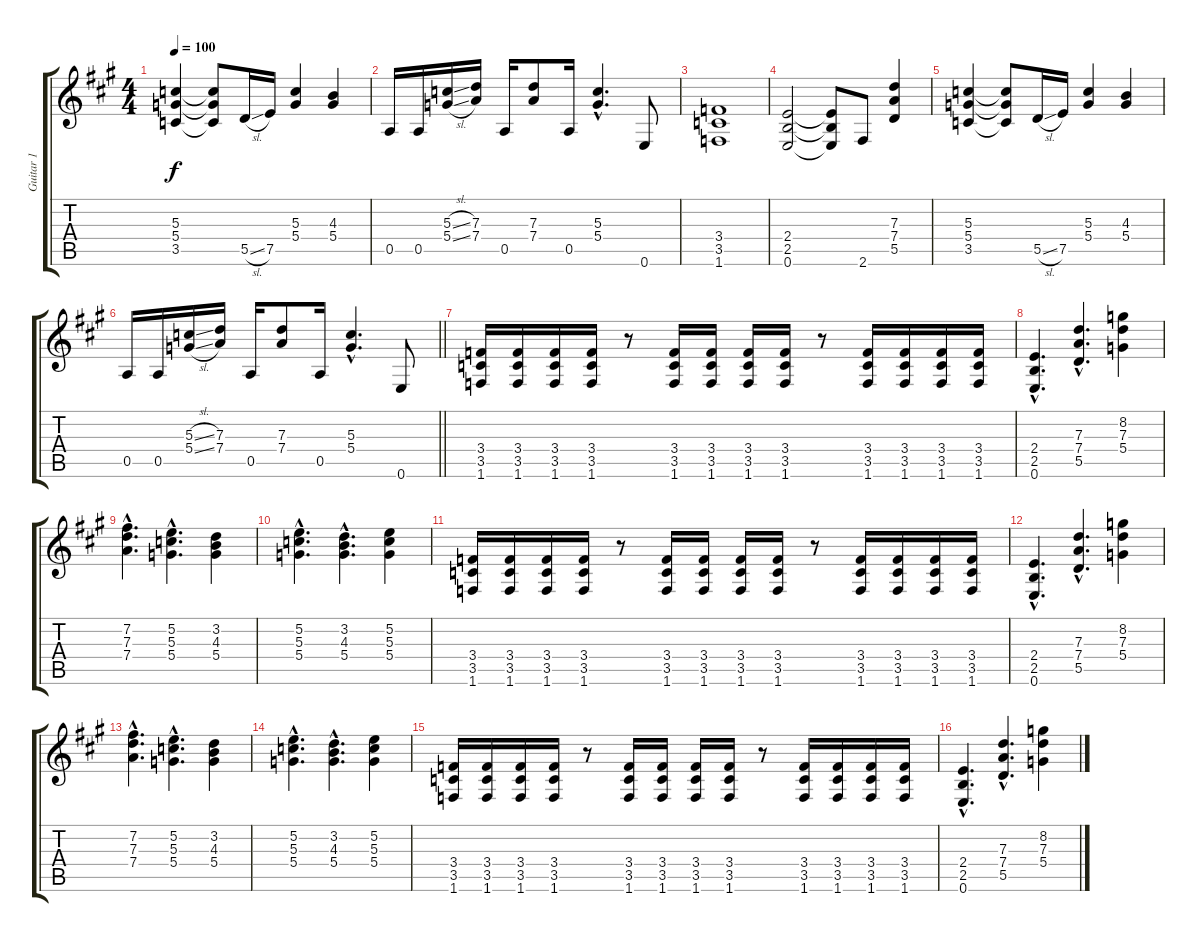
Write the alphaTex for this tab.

\track ("Guitar 1" "Guitar 1") {instrument distortionguitar}
\staff {score tabs}
\tuning (E4 B3 G3 D3 A2 E2) {hide}
\ts (4 4)
\tempo 100
\clef g2
\ks f#minor
(5.3 5.4 3.5).4{dy f} (5.3{t} 5.4{t} 3.5{t}).8 5.5{sl}.16 7.5.16 (5.3 5.4).4 (4.3 5.4).4 |
0.5.16 0.5.16 (5.3{sl} 5.4{sl}).16 (7.3 7.4).16 0.5.16 (7.3 7.4).8 0.5.16 (5.3{hac} 5.4{hac}).4{d} 0.6.8 |
(3.4 3.5 1.6).1 |
(2.4 2.5 0.6).2 (2.4{t} 2.5{t} 0.6{t}).8 2.6.8 (7.3 7.4 5.5).4 |
(5.3 5.4 3.5).4 (5.3{t} 5.4{t} 3.5{t}).8 5.5{sl}.16 7.5.16 (5.3 5.4).4 (4.3 5.4).4 |
\barLineRight lightlight
0.5.16 0.5.16 (5.3{sl} 5.4{sl}).16 (7.3 7.4).16 0.5.16 (7.3 7.4).8 0.5.16 (5.3{hac} 5.4{hac}).4{d} 0.6.8 |
(3.4 3.5 1.6).16 (3.4 3.5 1.6).16 (3.4 3.5 1.6).16 (3.4 3.5 1.6).16 r.8 (3.4 3.5 1.6).16 (3.4 3.5 1.6).16 (3.4 3.5 1.6).16 (3.4 3.5 1.6).16 r.8 (3.4 3.5 1.6).16 (3.4 3.5 1.6).16 (3.4 3.5 1.6).16 (3.4 3.5 1.6).16 |
(2.4{hac} 2.5{hac} 0.6{hac}).4{d} (7.3{hac} 7.4{hac} 5.5{hac}).4{d} (8.2 7.3 5.4).4 |
(7.2{hac} 7.3{hac} 7.4{hac}).4{d} (5.2{hac} 5.3{hac} 5.4{hac}).4{d} (3.2 4.3 5.4).4 |
(5.2{hac} 5.3{hac} 5.4{hac}).4{d} (3.2{hac} 4.3{hac} 5.4{hac}).4{d} (5.2 5.3 5.4).4 |
(3.4 3.5 1.6).16 (3.4 3.5 1.6).16 (3.4 3.5 1.6).16 (3.4 3.5 1.6).16 r.8 (3.4 3.5 1.6).16 (3.4 3.5 1.6).16 (3.4 3.5 1.6).16 (3.4 3.5 1.6).16 r.8 (3.4 3.5 1.6).16 (3.4 3.5 1.6).16 (3.4 3.5 1.6).16 (3.4 3.5 1.6).16 |
(2.4{hac} 2.5{hac} 0.6{hac}).4{d} (7.3{hac} 7.4{hac} 5.5{hac}).4{d} (8.2 7.3 5.4).4 |
(7.2{hac} 7.3{hac} 7.4{hac}).4{d} (5.2{hac} 5.3{hac} 5.4{hac}).4{d} (3.2 4.3 5.4).4 |
(5.2{hac} 5.3{hac} 5.4{hac}).4{d} (3.2{hac} 4.3{hac} 5.4{hac}).4{d} (5.2 5.3 5.4).4 |
(3.4 3.5 1.6).16{volume 7} (3.4 3.5 1.6).16 (3.4 3.5 1.6).16 (3.4 3.5 1.6).16 r.8 (3.4 3.5 1.6).16 (3.4 3.5 1.6).16 (3.4 3.5 1.6).16 (3.4 3.5 1.6).16 r.8 (3.4 3.5 1.6).16 (3.4 3.5 1.6).16 (3.4 3.5 1.6).16 (3.4 3.5 1.6).16 |
(2.4{hac} 2.5{hac} 0.6{hac}).4{d} (7.3{hac} 7.4{hac} 5.5{hac}).4{d} (8.2 7.3 5.4).4
